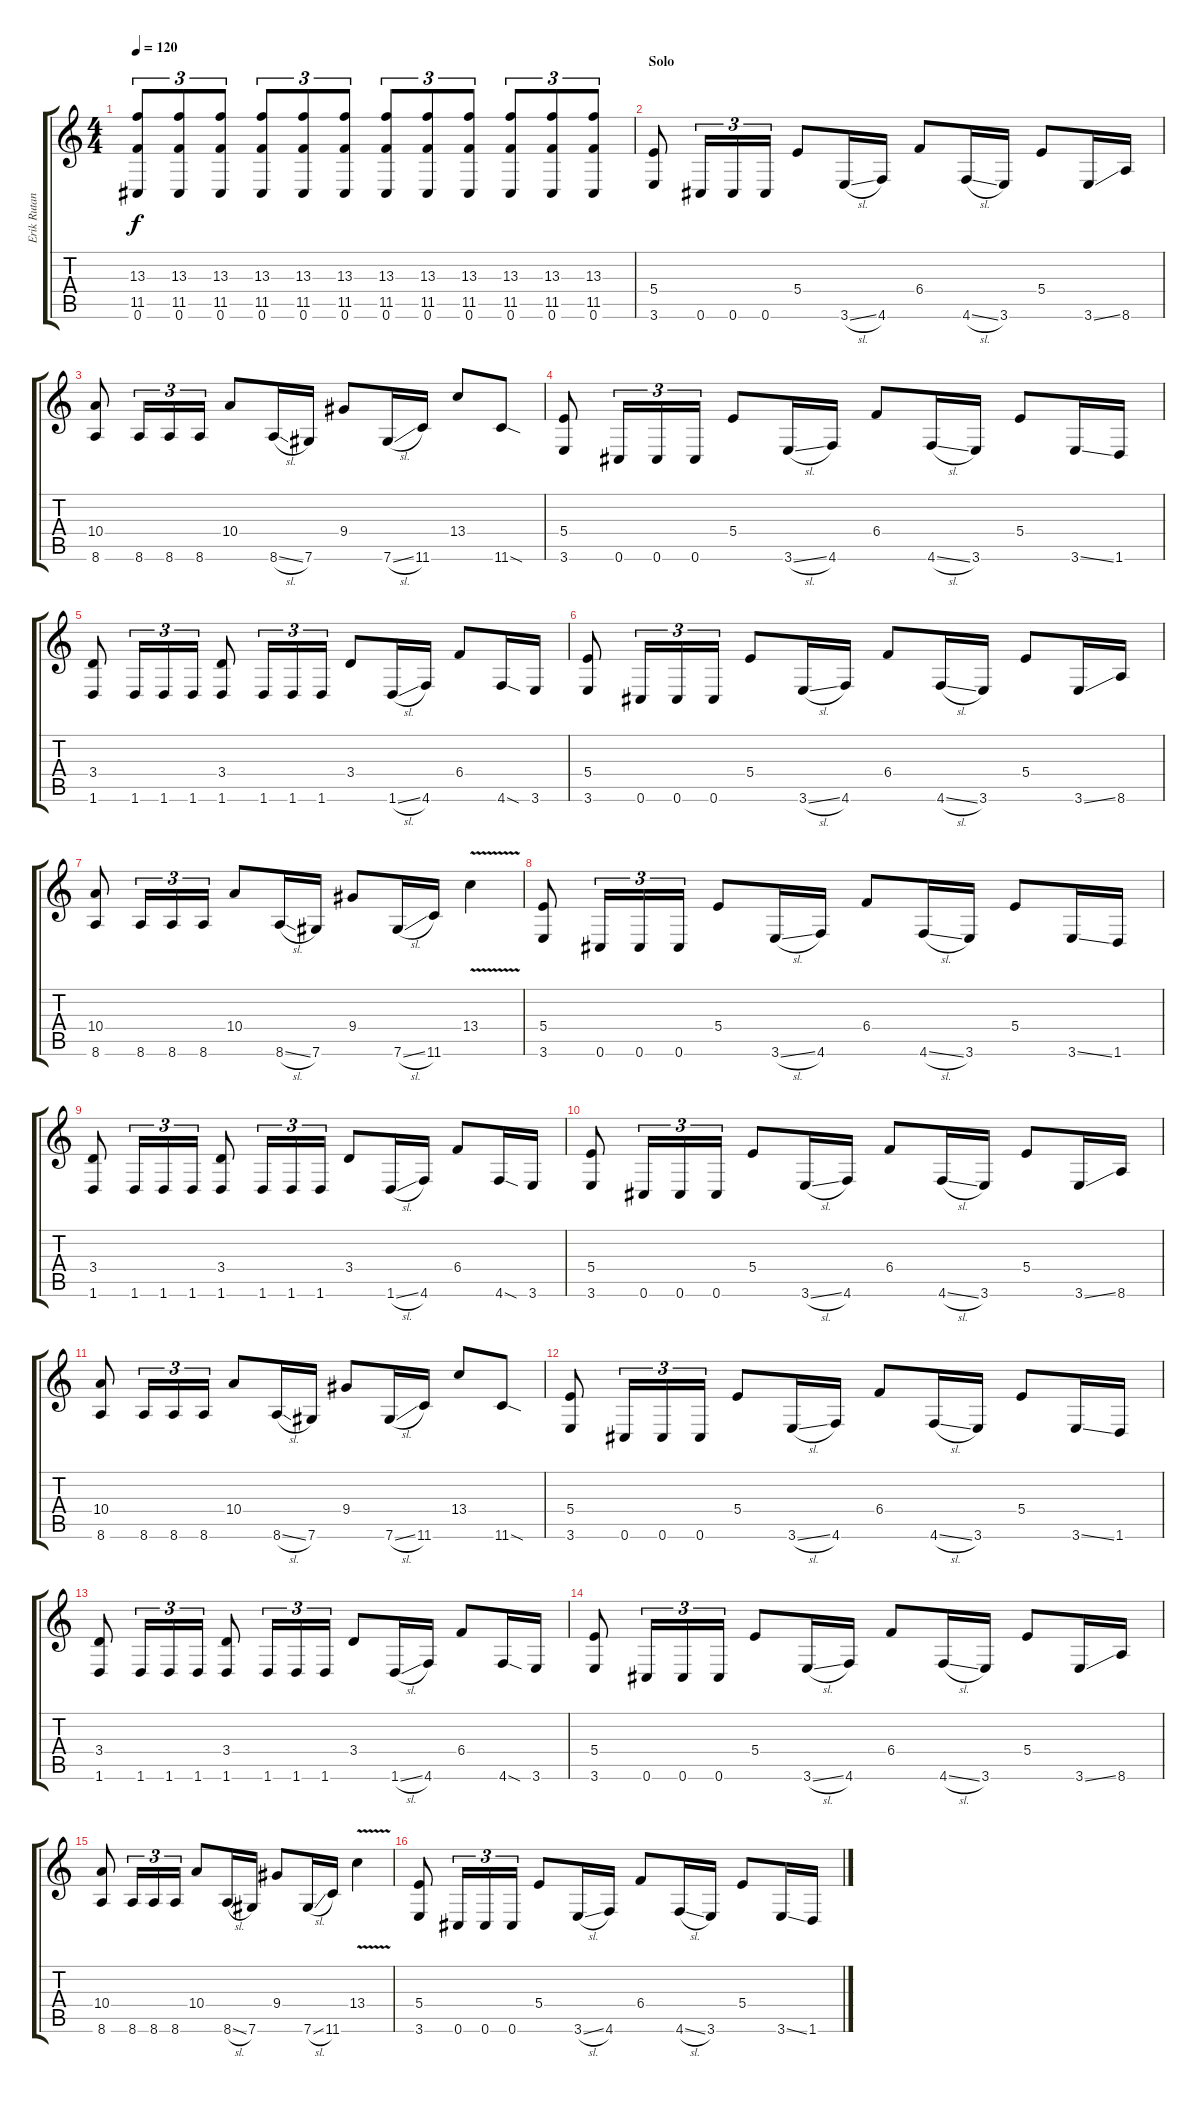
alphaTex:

\track ("Erik Rutan" "Erik Rutan") {instrument distortionguitar}
\staff {score tabs}
\tuning (Db4 Ab3 E3 B2 Gb2 Db2) {hide}
\ts (4 4)
\tempo 120
\clef g2
\ks c
(13.3 11.5 0.6).8{tu (3 2) dy f} (13.3 11.5 0.6).8{tu (3 2)} (13.3 11.5 0.6).8{tu (3 2)} (13.3 11.5 0.6).8{tu (3 2)} (13.3 11.5 0.6).8{tu (3 2)} (13.3 11.5 0.6).8{tu (3 2)} (13.3 11.5 0.6).8{tu (3 2)} (13.3 11.5 0.6).8{tu (3 2)} (13.3 11.5 0.6).8{tu (3 2)} (13.3 11.5 0.6).8{tu (3 2)} (13.3 11.5 0.6).8{tu (3 2)} (13.3 11.5 0.6).8{tu (3 2)} |
\section ("" "Solo")
(5.4 3.6).8{volume 13} 0.6.16{tu (3 2)} 0.6.16{tu (3 2)} 0.6.16{tu (3 2)} 5.4.8 3.6{sl}.16 4.6.16 6.4.8 4.6{sl}.16 3.6.16 5.4.8 3.6{ss}.16 8.6.16 |
(10.4 8.6).8 8.6.16{tu (3 2)} 8.6.16{tu (3 2)} 8.6.16{tu (3 2)} 10.4.8 8.6{sl}.16 7.6.16 9.4.8 7.6{sl}.16 11.6.16 13.4.8 11.6{sod}.8 |
(5.4 3.6).8 0.6.16{tu (3 2)} 0.6.16{tu (3 2)} 0.6.16{tu (3 2)} 5.4.8 3.6{sl}.16 4.6.16 6.4.8 4.6{sl}.16 3.6.16 5.4.8 3.6{ss}.16 1.6.16 |
(3.4 1.6).8 1.6.16{tu (3 2)} 1.6.16{tu (3 2)} 1.6.16{tu (3 2)} (3.4 1.6).8 1.6.16{tu (3 2)} 1.6.16{tu (3 2)} 1.6.16{tu (3 2)} 3.4.8 1.6{sl}.16 4.6.16 6.4.8 4.6{sod}.16 3.6.16 |
(5.4 3.6).8{volume 12} 0.6.16{tu (3 2)} 0.6.16{tu (3 2)} 0.6.16{tu (3 2)} 5.4.8 3.6{sl}.16 4.6.16 6.4.8 4.6{sl}.16 3.6.16 5.4.8 3.6{ss}.16 8.6.16 |
(10.4 8.6).8 8.6.16{tu (3 2)} 8.6.16{tu (3 2)} 8.6.16{tu (3 2)} 10.4.8 8.6{sl}.16 7.6.16 9.4.8 7.6{sl}.16 11.6.16 13.4{v}.4 |
(5.4 3.6).8 0.6.16{tu (3 2)} 0.6.16{tu (3 2)} 0.6.16{tu (3 2)} 5.4.8 3.6{sl}.16 4.6.16 6.4.8 4.6{sl}.16 3.6.16 5.4.8 3.6{ss}.16 1.6.16 |
(3.4 1.6).8 1.6.16{tu (3 2)} 1.6.16{tu (3 2)} 1.6.16{tu (3 2)} (3.4 1.6).8 1.6.16{tu (3 2)} 1.6.16{tu (3 2)} 1.6.16{tu (3 2)} 3.4.8 1.6{sl}.16 4.6.16 6.4.8 4.6{sod}.16 3.6.16 |
(5.4 3.6).8{volume 12} 0.6.16{tu (3 2)} 0.6.16{tu (3 2)} 0.6.16{tu (3 2)} 5.4.8 3.6{sl}.16 4.6.16 6.4.8 4.6{sl}.16 3.6.16 5.4.8 3.6{ss}.16 8.6.16 |
(10.4 8.6).8 8.6.16{tu (3 2)} 8.6.16{tu (3 2)} 8.6.16{tu (3 2)} 10.4.8 8.6{sl}.16 7.6.16 9.4.8 7.6{sl}.16 11.6.16 13.4.8 11.6{sod}.8 |
(5.4 3.6).8 0.6.16{tu (3 2)} 0.6.16{tu (3 2)} 0.6.16{tu (3 2)} 5.4.8 3.6{sl}.16 4.6.16 6.4.8 4.6{sl}.16 3.6.16 5.4.8 3.6{ss}.16 1.6.16 |
(3.4 1.6).8 1.6.16{tu (3 2)} 1.6.16{tu (3 2)} 1.6.16{tu (3 2)} (3.4 1.6).8 1.6.16{tu (3 2)} 1.6.16{tu (3 2)} 1.6.16{tu (3 2)} 3.4.8 1.6{sl}.16 4.6.16 6.4.8 4.6{sod}.16 3.6.16 |
(5.4 3.6).8{volume 12} 0.6.16{tu (3 2)} 0.6.16{tu (3 2)} 0.6.16{tu (3 2)} 5.4.8 3.6{sl}.16 4.6.16 6.4.8 4.6{sl}.16 3.6.16 5.4.8 3.6{ss}.16 8.6.16 |
(10.4 8.6).8 8.6.16{tu (3 2)} 8.6.16{tu (3 2)} 8.6.16{tu (3 2)} 10.4.8 8.6{sl}.16 7.6.16 9.4.8 7.6{sl}.16 11.6.16 13.4{v}.4 |
(5.4 3.6).8 0.6.16{tu (3 2)} 0.6.16{tu (3 2)} 0.6.16{tu (3 2)} 5.4.8 3.6{sl}.16 4.6.16 6.4.8 4.6{sl}.16 3.6.16 5.4.8 3.6{ss}.16 1.6.16
